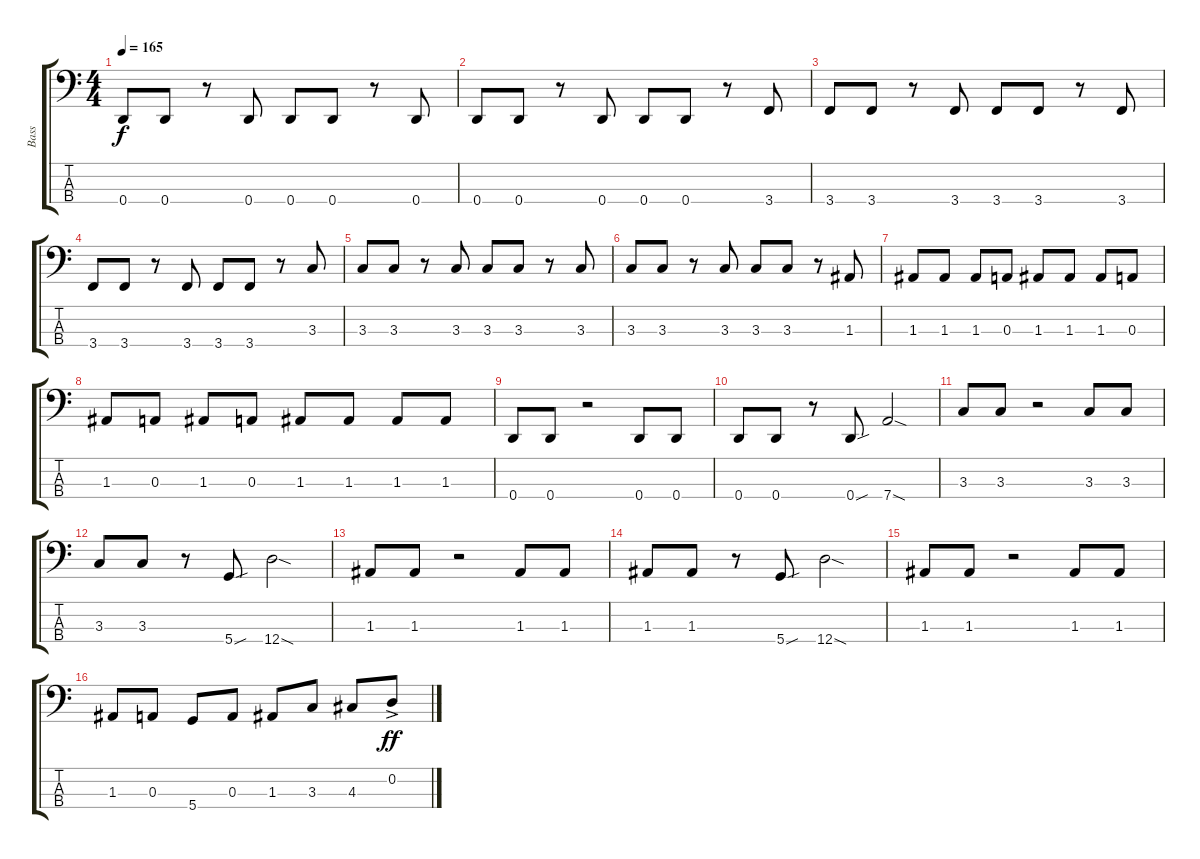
\track ("Bass" "Bass") {instrument electricbassfinger}
\staff {score tabs}
\tuning (G2 D2 A1 D1) {hide}
\ts (4 4)
\tempo 165
\clef f4
\ks c
0.4.8{dy f} 0.4.8 r.8 0.4.8 0.4.8 0.4.8 r.8 0.4.8 |
0.4.8 0.4.8 r.8 0.4.8 0.4.8 0.4.8 r.8 3.4.8 |
3.4.8 3.4.8 r.8 3.4.8 3.4.8 3.4.8 r.8 3.4.8 |
3.4.8 3.4.8 r.8 3.4.8 3.4.8 3.4.8 r.8 3.3.8 |
3.3.8 3.3.8 r.8 3.3.8 3.3.8 3.3.8 r.8 3.3.8 |
3.3.8 3.3.8 r.8 3.3.8 3.3.8 3.3.8 r.8 1.3.8 |
1.3.8 1.3.8 1.3.8 0.3.8 1.3.8 1.3.8 1.3.8 0.3.8 |
1.3.8 0.3.8 1.3.8 0.3.8 1.3.8 1.3.8 1.3.8 1.3.8 |
0.4.8 0.4.8 r.2 0.4.8 0.4.8 |
0.4.8 0.4.8 r.8 0.4{sou}.8 7.4{sod}.2 |
3.3.8 3.3.8 r.2 3.3.8 3.3.8 |
3.3.8 3.3.8 r.8 5.4{sou}.8 12.4{sod}.2 |
1.3.8 1.3.8 r.2 1.3.8 1.3.8 |
1.3.8 1.3.8 r.8 5.4{sou}.8 12.4{sod}.2 |
1.3.8 1.3.8 r.2 1.3.8 1.3.8 |
1.3.8 0.3.8 5.4.8 0.3.8 1.3.8 3.3.8 4.3.8 0.2{ac}.8{dy ff}
